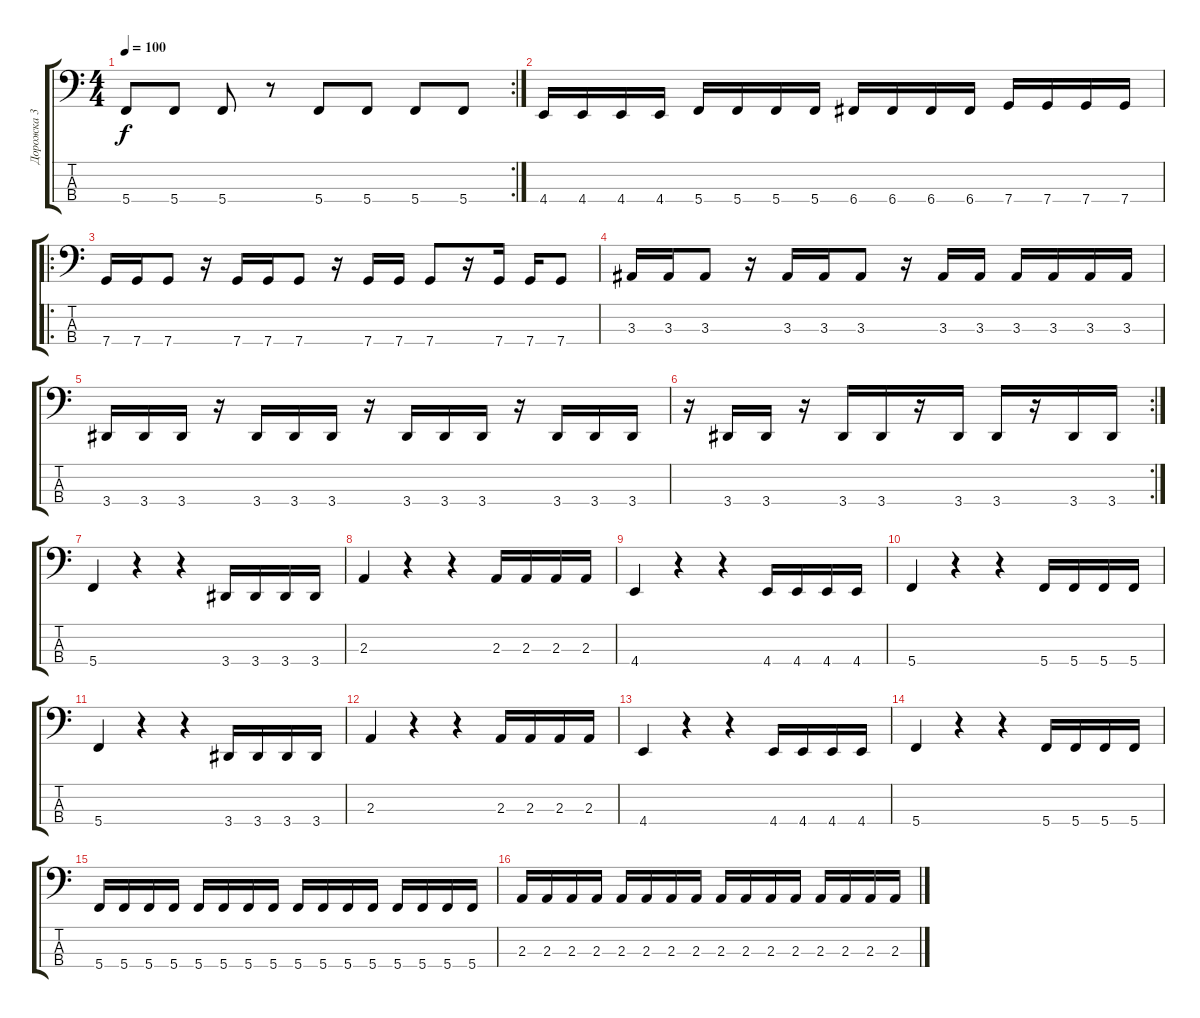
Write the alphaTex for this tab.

\track ("Дорожка 3" "Дорожка 3") {instrument electricbassfinger}
\staff {score tabs}
\tuning (F2 C2 G1 C1) {hide}
\rc 2
\ts (4 4)
\tempo 100
\clef f4
\ks c
5.4.8{dy f} 5.4.8 5.4.8 r.8 5.4.8 5.4.8 5.4.8 5.4.8 |
4.4.16 4.4.16 4.4.16 4.4.16 5.4.16 5.4.16 5.4.16 5.4.16 6.4.16 6.4.16 6.4.16 6.4.16 7.4.16 7.4.16 7.4.16 7.4.16 |
\ro
7.4.16 7.4.16 7.4.8 r.16 7.4.16 7.4.16 7.4.8 r.16 7.4.16 7.4.16 7.4.8 r.16 7.4.16 7.4.16 7.4.8 |
3.3.16 3.3.16 3.3.8 r.16 3.3.16 3.3.16 3.3.8 r.16 3.3.16 3.3.16 3.3.16 3.3.16 3.3.16 3.3.16 |
3.4.16 3.4.16 3.4.16 r.16 3.4.16 3.4.16 3.4.16 r.16 3.4.16 3.4.16 3.4.16 r.16 3.4.16 3.4.16 3.4.16 |
\rc 2
r.16 3.4.16 3.4.16 r.16 3.4.16 3.4.16 r.16 3.4.16 3.4.16 r.16 3.4.16 3.4.16 |
5.4.4 r.4 r.4 3.4.16 3.4.16 3.4.16 3.4.16 |
2.3.4 r.4 r.4 2.3.16 2.3.16 2.3.16 2.3.16 |
4.4.4 r.4 r.4 4.4.16 4.4.16 4.4.16 4.4.16 |
5.4.4 r.4 r.4 5.4.16 5.4.16 5.4.16 5.4.16 |
5.4.4 r.4 r.4 3.4.16 3.4.16 3.4.16 3.4.16 |
2.3.4 r.4 r.4 2.3.16 2.3.16 2.3.16 2.3.16 |
4.4.4 r.4 r.4 4.4.16 4.4.16 4.4.16 4.4.16 |
5.4.4 r.4 r.4 5.4.16 5.4.16 5.4.16 5.4.16 |
5.4.16 5.4.16 5.4.16 5.4.16 5.4.16 5.4.16 5.4.16 5.4.16 5.4.16 5.4.16 5.4.16 5.4.16 5.4.16 5.4.16 5.4.16 5.4.16 |
2.3.16 2.3.16 2.3.16 2.3.16 2.3.16 2.3.16 2.3.16 2.3.16 2.3.16 2.3.16 2.3.16 2.3.16 2.3.16 2.3.16 2.3.16 2.3.16
